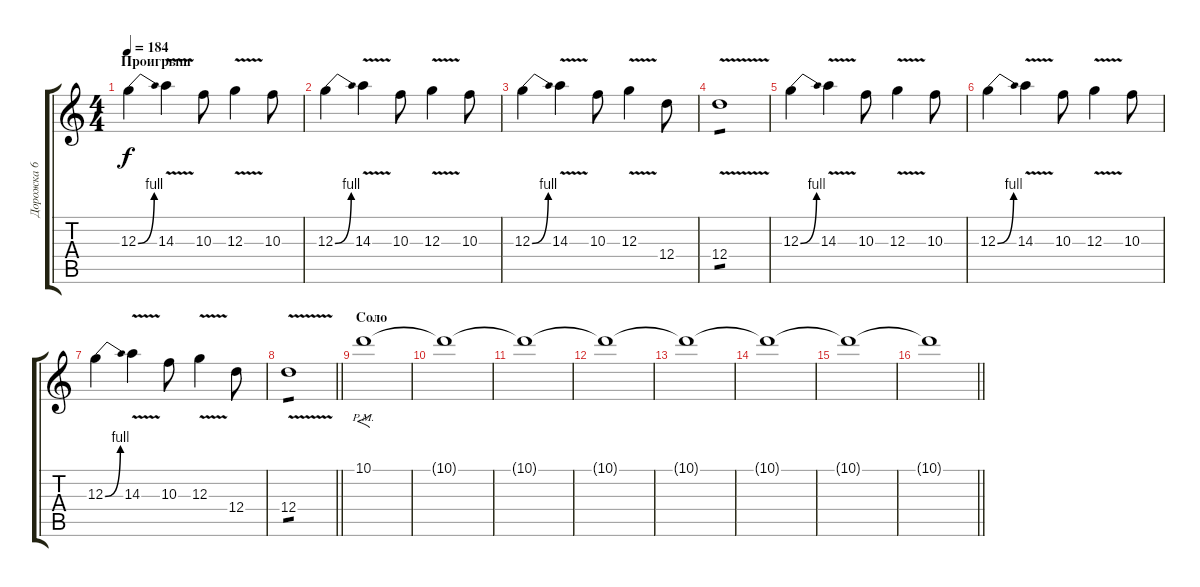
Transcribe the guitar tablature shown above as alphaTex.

\track ("Дорожка 6" "Дорожка 6") {instrument overdrivenguitar}
\staff {score tabs}
\tuning (E4 B3 G3 D3 A2 E2) {hide}
\ts (4 4)
\section ("" "Проигрыш ")
\tempo 184
\clef g2
\ks c
12.3{be (bend 0 0 60 4)}.4{dy f} 14.3{v}.4 10.3.8 12.3{v}.4 10.3.8 |
12.3{be (bend 0 0 60 4)}.4 14.3{v}.4 10.3.8 12.3{v}.4 10.3.8 |
12.3{be (bend 0 0 60 4)}.4 14.3{v}.4 10.3.8 12.3{v}.4 12.4.8 |
12.4{v}.1{tp 1} |
12.3{be (bend 0 0 60 4)}.4 14.3{v}.4 10.3.8 12.3{v}.4 10.3.8 |
12.3{be (bend 0 0 60 4)}.4 14.3{v}.4 10.3.8 12.3{v}.4 10.3.8 |
12.3{be (bend 0 0 60 4)}.4 14.3{v}.4 10.3.8 12.3{v}.4 12.4.8 |
\barLineRight lightlight
12.4{v}.1{tp 1} |
\section ("" "Соло")
10.1{pm}.1{f} |
10.1{t}.1 |
10.1{t}.1 |
10.1{t}.1 |
10.1{t}.1 |
10.1{t}.1 |
10.1{t}.1 |
\barLineRight lightlight
10.1{t}.1
